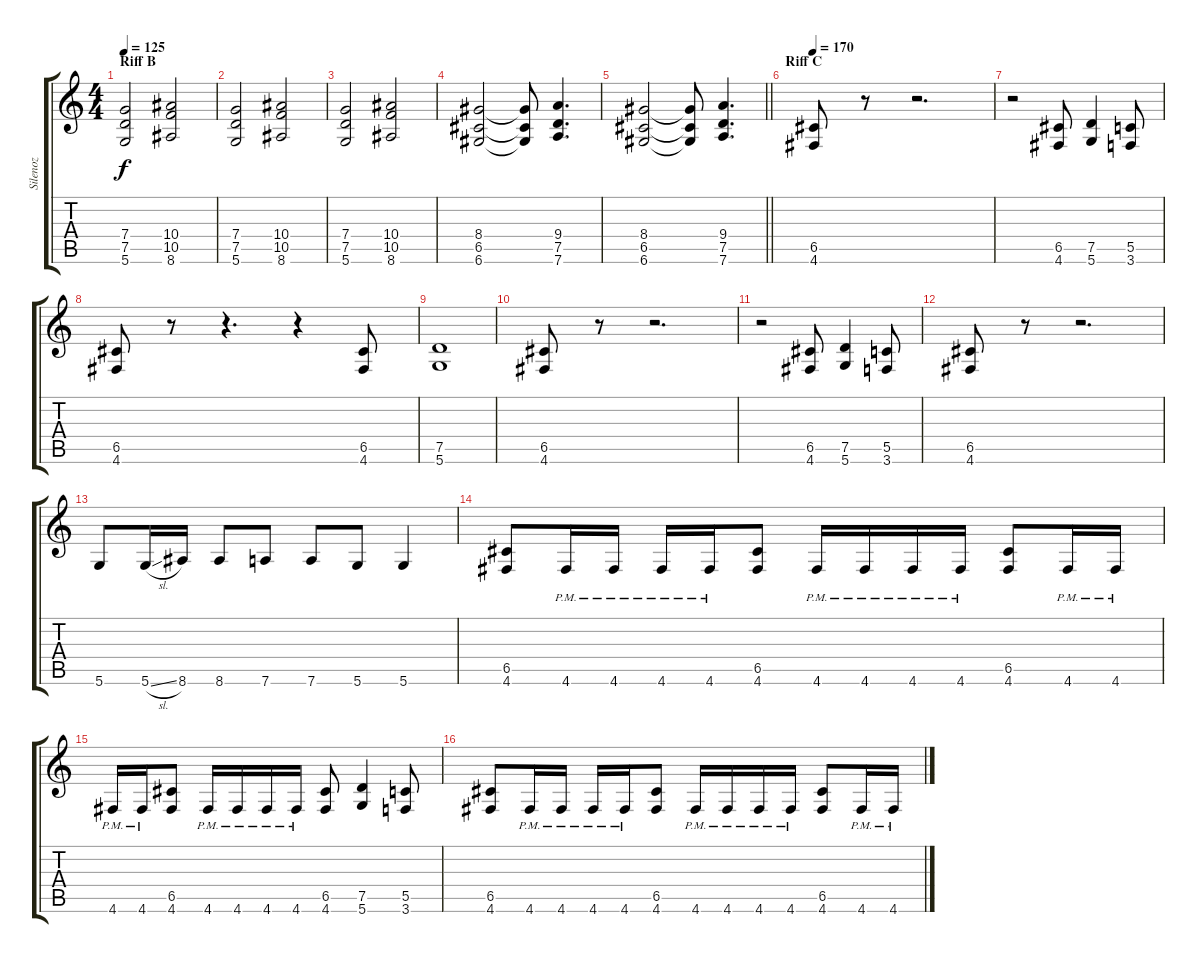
\track ("Silenoz" "Silenoz") {instrument distortionguitar}
\staff {score tabs}
\tuning (D4 A3 F3 C3 G2 D2) {hide}
\ts (4 4)
\section ("" "Riff B")
\tempo 125
\clef g2
\ks c
(7.4 7.5 5.6).2{dy f} (10.4 10.5 8.6).2 |
(7.4 7.5 5.6).2 (10.4 10.5 8.6).2 |
(7.4 7.5 5.6).2 (10.4 10.5 8.6).2 |
(8.4 6.5 6.6).2 (8.4{t} 6.5{t} 6.6{t}).8 (9.4 7.5 7.6).4{d} |
\barLineRight lightlight
(8.4 6.5 6.6).2 (8.4{t} 6.5{t} 6.6{t}).8 (9.4 7.5 7.6).4{d} |
\section ("" "Riff C")
\tempo 170
(6.5 4.6).8{instrument distortionguitar} r.8 r.2{d} |
r.2 (6.5 4.6).8 (7.5 5.6).4 (5.5 3.6).8 |
(6.5 4.6).8 r.8 r.4{d} r.4 (6.5 4.6).8 |
(7.5 5.6).1 |
(6.5 4.6).8 r.8 r.2{d} |
r.2 (6.5 4.6).8 (7.5 5.6).4 (5.5 3.6).8 |
(6.5 4.6).8 r.8 r.2{d} |
5.6.8 5.6{sl}.16 8.6.16 8.6.8 7.6.8 7.6.8 5.6.8 5.6.4 |
(6.5 4.6).8 4.6{pm}.16 4.6{pm}.16 4.6{pm}.16 4.6{pm}.16 (6.5 4.6).8 4.6{pm}.16 4.6{pm}.16 4.6{pm}.16 4.6{pm}.16 (6.5 4.6).8 4.6{pm}.16 4.6{pm}.16 |
4.6{pm}.16 4.6{pm}.16 (6.5 4.6).8 4.6{pm}.16 4.6{pm}.16 4.6{pm}.16 4.6{pm}.16 (6.5 4.6).8 (7.5 5.6).4 (5.5 3.6).8 |
(6.5 4.6).8 4.6{pm}.16 4.6{pm}.16 4.6{pm}.16 4.6{pm}.16 (6.5 4.6).8 4.6{pm}.16 4.6{pm}.16 4.6{pm}.16 4.6{pm}.16 (6.5 4.6).8 4.6{pm}.16 4.6{pm}.16
